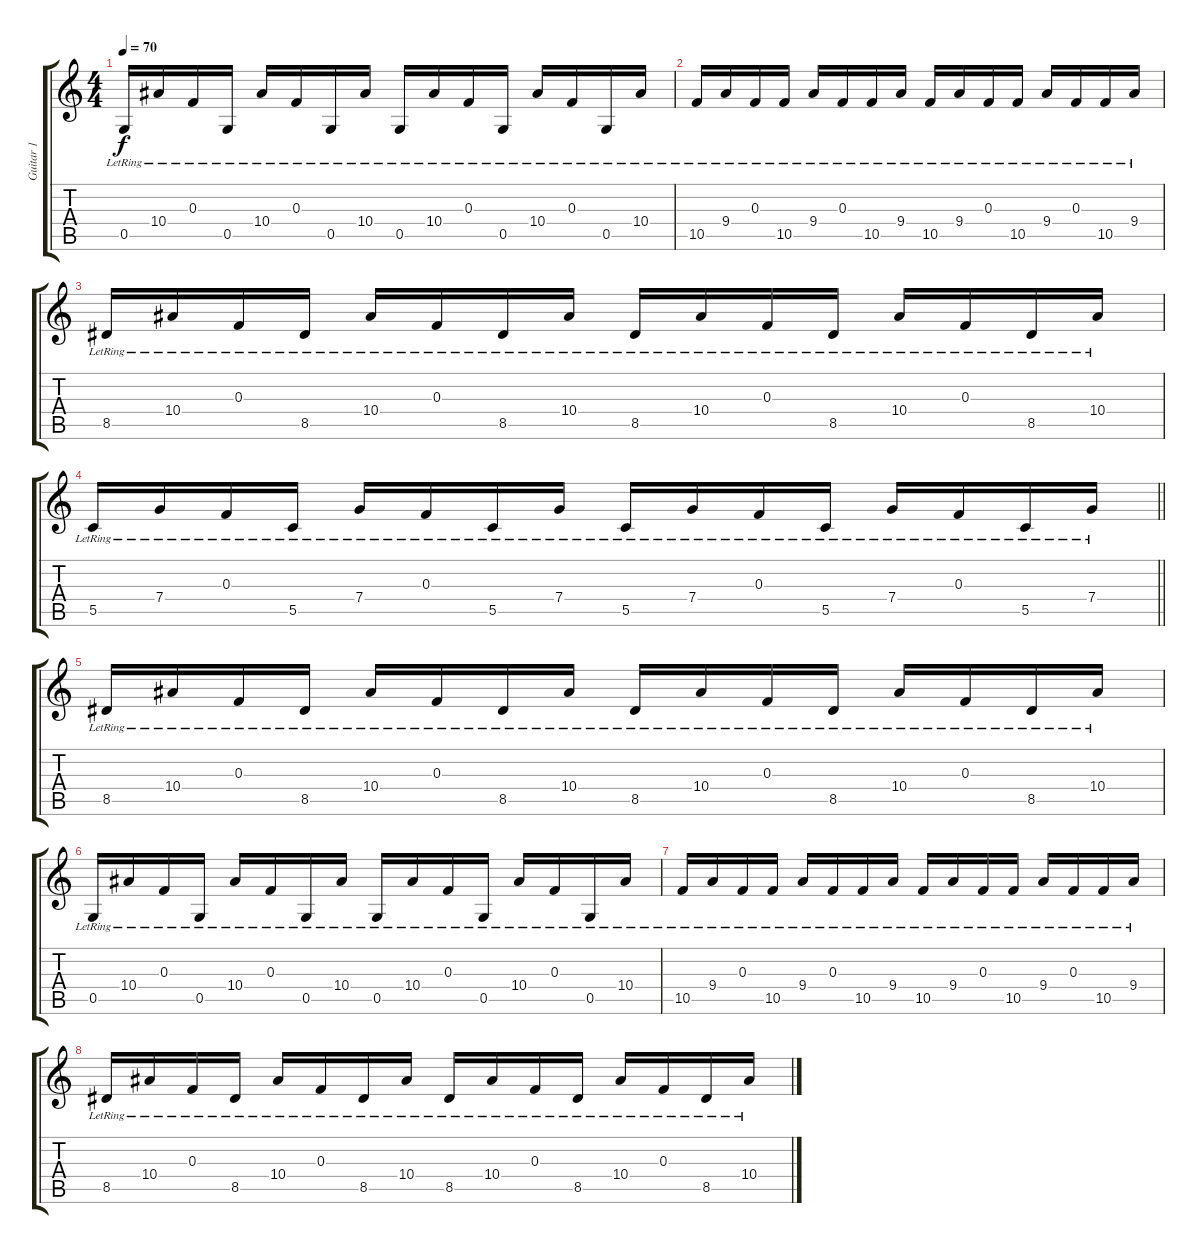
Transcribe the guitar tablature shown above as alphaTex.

\track ("Guitar 1" "Guitar 1") {solo instrument acousticguitarsteel}
\staff {score tabs}
\tuning (D4 A3 F3 C3 G2 D2) {hide}
\ts (4 4)
\tempo 70
\clef g2
\ks c
0.5{lr}.16{dy f} 10.4{lr}.16 0.3{lr}.16 0.5{lr}.16 10.4{lr}.16 0.3{lr}.16 0.5{lr}.16 10.4{lr}.16 0.5{lr}.16 10.4{lr}.16 0.3{lr}.16 0.5{lr}.16 10.4{lr}.16 0.3{lr}.16 0.5{lr}.16 10.4{lr}.16 |
10.5{lr}.16 9.4{lr}.16 0.3{lr}.16 10.5{lr}.16 9.4{lr}.16 0.3{lr}.16 10.5{lr}.16 9.4{lr}.16 10.5{lr}.16 9.4{lr}.16 0.3{lr}.16 10.5{lr}.16 9.4{lr}.16 0.3{lr}.16 10.5{lr}.16 9.4{lr}.16 |
8.5{lr}.16 10.4{lr}.16 0.3{lr}.16 8.5{lr}.16 10.4{lr}.16 0.3{lr}.16 8.5{lr}.16 10.4{lr}.16 8.5{lr}.16 10.4{lr}.16 0.3{lr}.16 8.5{lr}.16 10.4{lr}.16 0.3{lr}.16 8.5{lr}.16 10.4{lr}.16 |
\barLineRight lightlight
5.5{lr}.16 7.4{lr}.16 0.3{lr}.16 5.5{lr}.16 7.4{lr}.16 0.3{lr}.16 5.5{lr}.16 7.4{lr}.16 5.5{lr}.16 7.4{lr}.16 0.3{lr}.16 5.5{lr}.16 7.4{lr}.16 0.3{lr}.16 5.5{lr}.16 7.4{lr}.16 |
8.5{lr}.16 10.4{lr}.16 0.3{lr}.16 8.5{lr}.16 10.4{lr}.16 0.3{lr}.16 8.5{lr}.16 10.4{lr}.16 8.5{lr}.16 10.4{lr}.16 0.3{lr}.16 8.5{lr}.16 10.4{lr}.16 0.3{lr}.16 8.5{lr}.16 10.4{lr}.16 |
0.5{lr}.16 10.4{lr}.16 0.3{lr}.16 0.5{lr}.16 10.4{lr}.16 0.3{lr}.16 0.5{lr}.16 10.4{lr}.16 0.5{lr}.16 10.4{lr}.16 0.3{lr}.16 0.5{lr}.16 10.4{lr}.16 0.3{lr}.16 0.5{lr}.16 10.4{lr}.16 |
10.5{lr}.16 9.4{lr}.16 0.3{lr}.16 10.5{lr}.16 9.4{lr}.16 0.3{lr}.16 10.5{lr}.16 9.4{lr}.16 10.5{lr}.16 9.4{lr}.16 0.3{lr}.16 10.5{lr}.16 9.4{lr}.16 0.3{lr}.16 10.5{lr}.16 9.4{lr}.16 |
8.5{lr}.16 10.4{lr}.16 0.3{lr}.16 8.5{lr}.16 10.4{lr}.16 0.3{lr}.16 8.5{lr}.16 10.4{lr}.16 8.5{lr}.16 10.4{lr}.16 0.3{lr}.16 8.5{lr}.16 10.4{lr}.16 0.3{lr}.16 8.5{lr}.16 10.4{lr}.16
